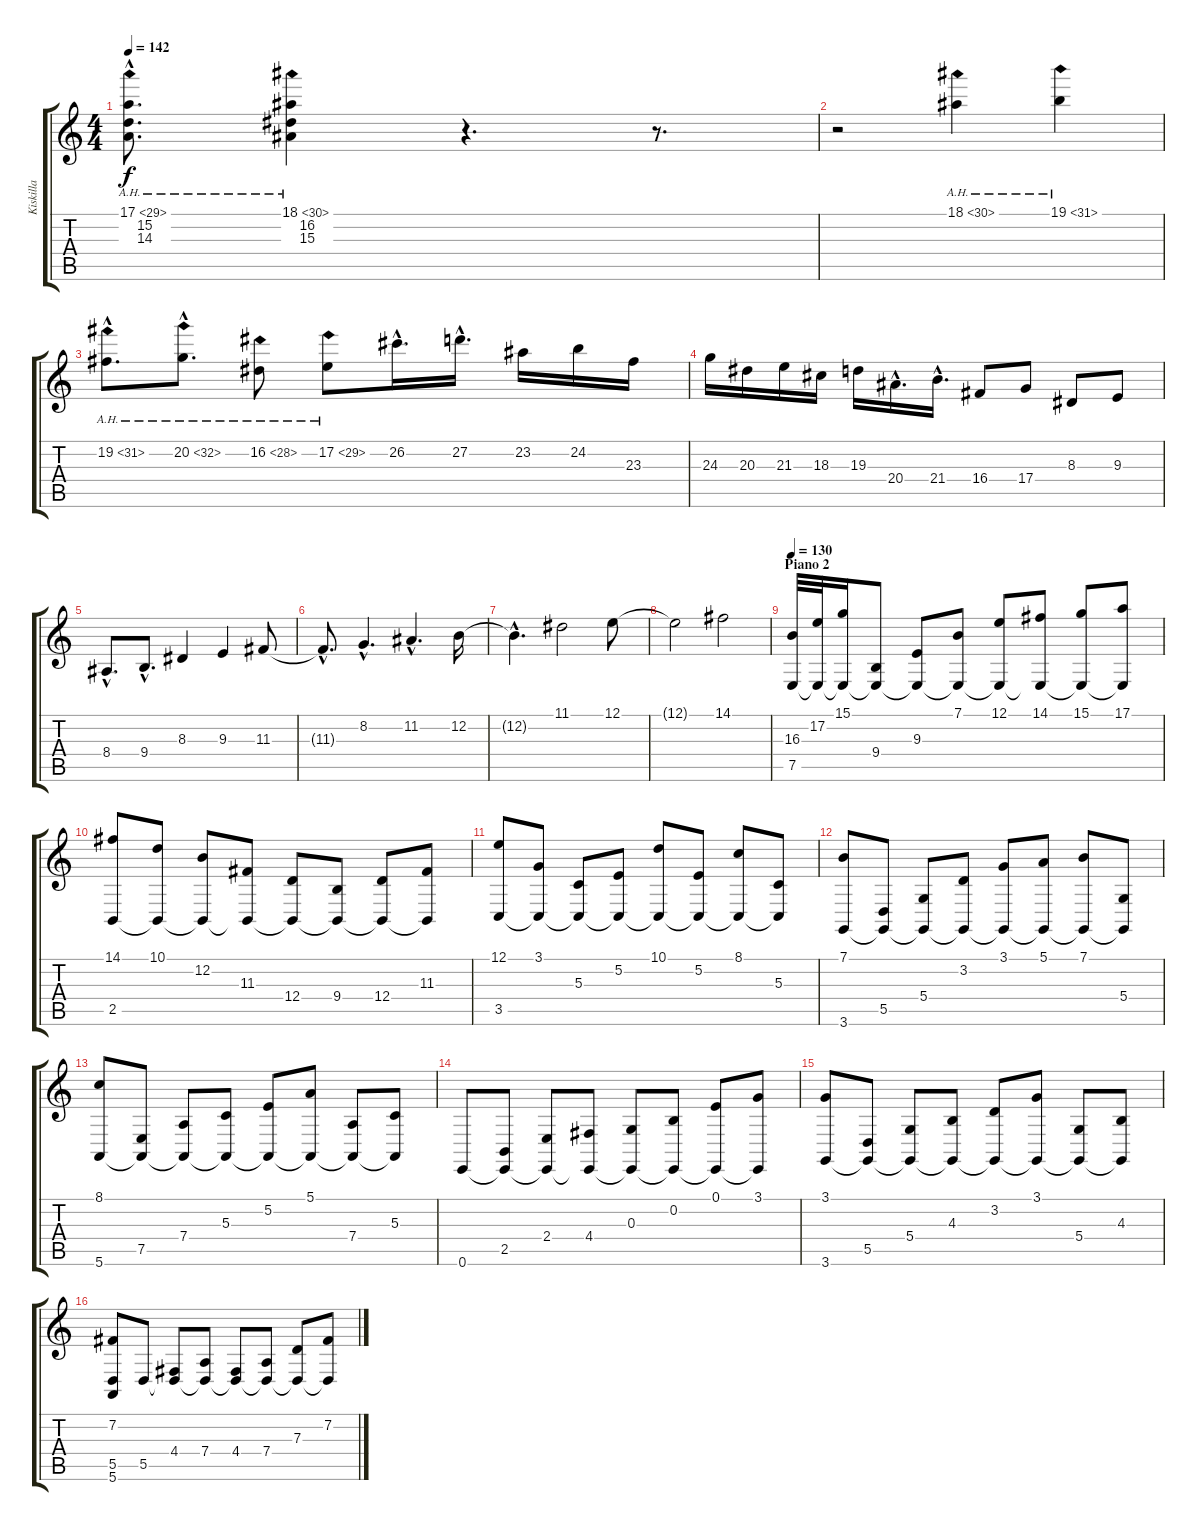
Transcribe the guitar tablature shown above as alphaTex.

\track ("Kiskilla" "Kiskilla") {instrument acousticgrandpiano}
\staff {score tabs}
\tuning (E4 B3 G3 D3 A2 E2) {hide}
\ts (4 4)
\tempo 142
\clef g2
\ks c
(17.1{ah 12 hac} 15.2{hac} 14.3{hac}).8{d dy f} (18.1{ah 12} 16.2 15.3).4 r.4{d} r.8{d} |
r.2 18.1{ah 12}.4 19.1{ah 12}.4 |
19.2{ah 12 hac}.8{d} 20.2{ah 12 hac}.8{d} 16.2{ah 12}.8 17.2{ah 12}.8 26.2{hac}.16{d} 27.2{hac}.16{d} 23.2.16 24.2.16 23.3.16 |
24.3.16 20.3.16 21.3.16 18.3.16 19.3.16 20.4{hac}.16{d} 21.4{hac}.16{d} 16.4.8 17.4.8 8.3.8{volume 11} 9.3.8 |
8.4{hac}.8{d} 9.4{hac}.8{d} 8.3.4 9.3.4 11.3.8 |
11.3{hac t}.8{d} 8.2{hac}.4{d} 11.2{hac}.4{d} 12.2.16 |
12.2{hac t}.4{d} 11.1.2 12.1.8 |
12.1{t}.2 14.1.2 |
\section ("" "Piano 2")
\tempo 130
(16.3 7.5).32 (17.2 7.5{t}).32 (15.1 7.5{t}).16 (9.4 7.5{t}).8 (9.3 7.5{t}).8 (7.1 7.5{t}).8 (12.1 7.5{t}).8 (14.1 7.5{t}).8 (15.1 7.5{t}).8 (17.1 7.5{t}).8 |
(14.1 2.5).8 (10.1 2.5{t}).8 (12.2 2.5{t}).8 (11.3 2.5{t}).8 (12.4 2.5{t}).8 (9.4 2.5{t}).8 (12.4 2.5{t}).8 (11.3 2.5{t}).8 |
(12.1 3.5).8 (3.1 3.5{t}).8 (5.3 3.5{t}).8 (5.2 3.5{t}).8 (10.1 3.5{t}).8 (5.2 3.5{t}).8 (8.1 3.5{t}).8 (5.3 3.5{t}).8 |
(7.1 3.6).8 (5.5 3.6{t}).8 (5.4 3.6{t}).8 (3.2 3.6{t}).8 (3.1 3.6{t}).8 (5.1 3.6{t}).8 (7.1 3.6{t}).8 (5.4 3.6{t}).8 |
(8.1 5.6).8 (7.5 5.6{t}).8 (7.4 5.6{t}).8 (5.3 5.6{t}).8 (5.2 5.6{t}).8 (5.1 5.6{t}).8 (7.4 5.6{t}).8 (5.3 5.6{t}).8 |
0.6.8 (2.5 0.6{t}).8 (2.4 0.6{t}).8 (4.4 0.6{t}).8 (0.3 0.6{t}).8 (0.2 0.6{t}).8 (0.1 0.6{t}).8 (3.1 0.6{t}).8 |
(3.1 3.6).8 (5.5 3.6{t}).8 (5.4 3.6{t}).8 (4.3 3.6{t}).8 (3.2 3.6{t}).8 (3.1 3.6{t}).8 (5.4 3.6{t}).8 (4.3 3.6{t}).8 |
(7.2 5.5 5.6).8 5.5.8 (4.4 5.5{t}).8 (7.4 5.5{t}).8 (4.4 5.5{t}).8 (7.4 5.5{t}).8 (7.3 5.5{t}).8 (7.2 5.5{t}).8
